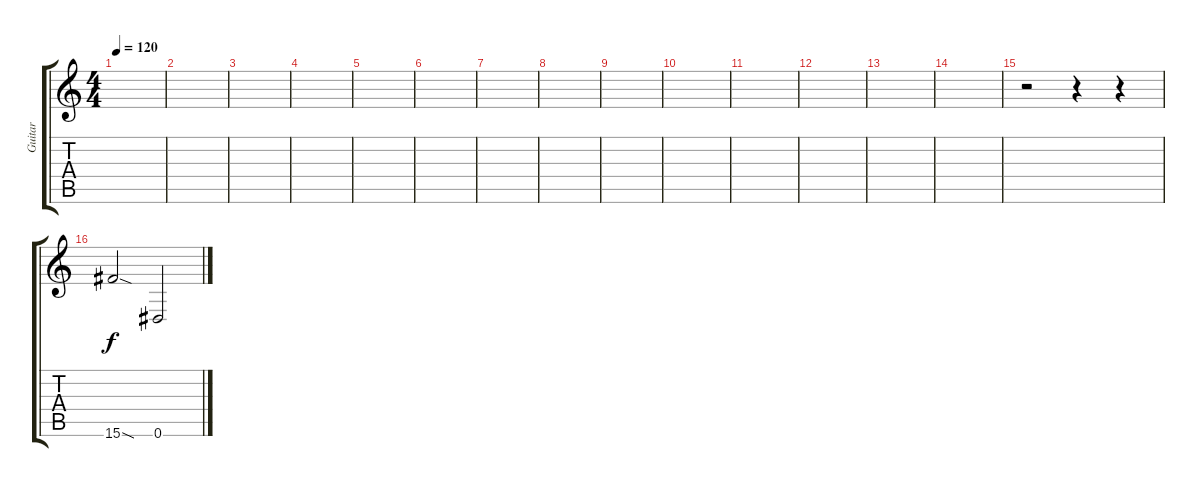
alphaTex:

\track ("Guitar" "Guitar") {instrument distortionguitar}
\staff {score tabs}
\tuning (Eb4 Bb3 Gb3 Db3 Ab2 Eb2) {hide}
\ts (4 4)
\tempo 120
\clef g2
\ks c
|
|
|
|
|
|
|
|
|
|
|
|
|
|
r.2 r.4 r.4 |
15.6{sod}.2 0.6.2
